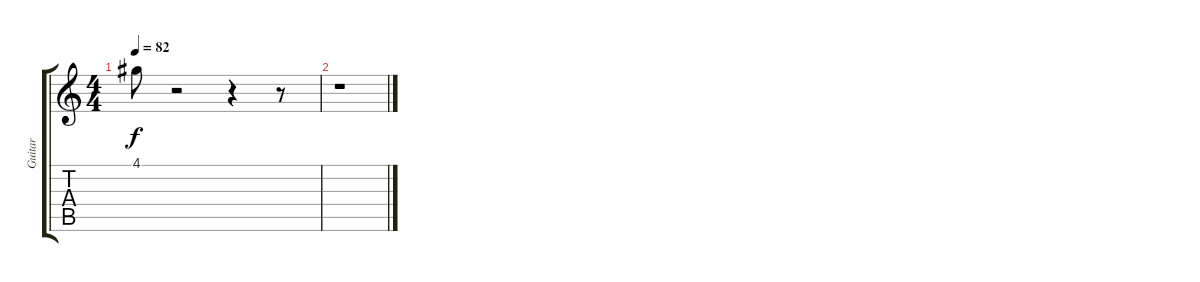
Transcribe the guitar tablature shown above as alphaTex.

\track ("Guitar" "Guitar") {instrument distortionguitar}
\staff {score tabs}
\tuning (E4 B3 G3 D3 A2 E2) {hide}
\ts (4 4)
\tempo 82
\clef g2
\ks c
4.1.8{dy f volume 1} r.2 r.4 r.8 |
r.1
